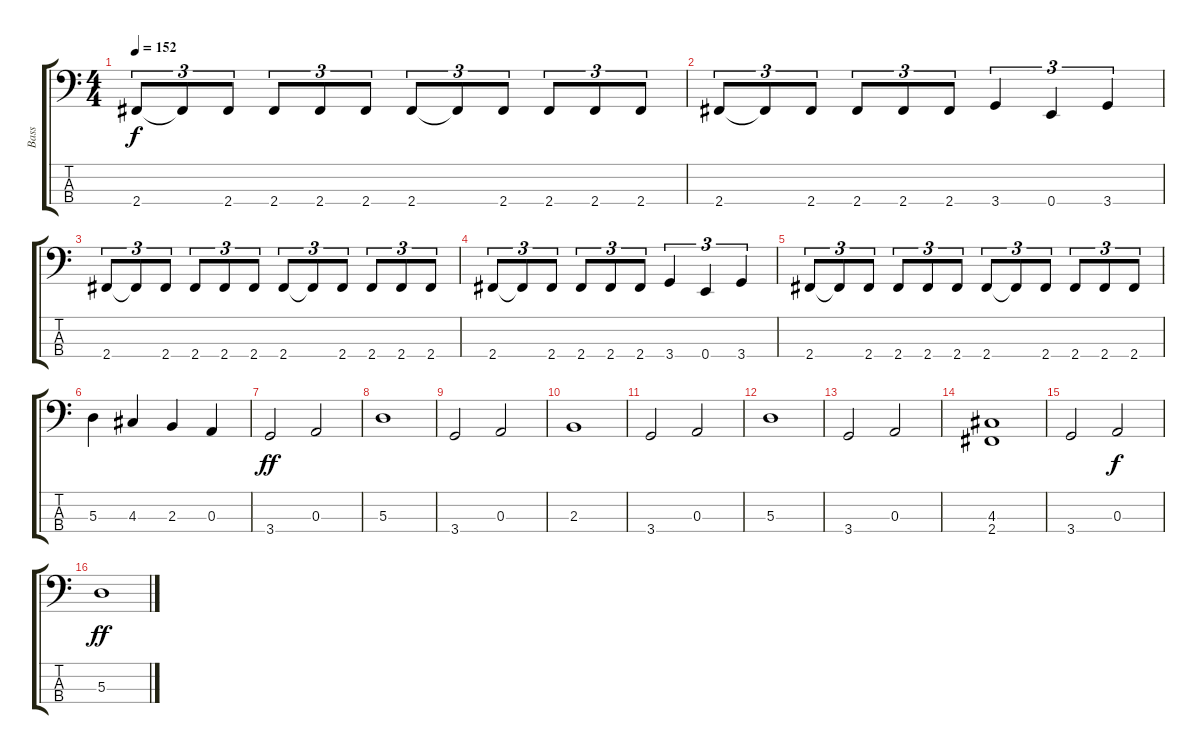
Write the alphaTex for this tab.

\track ("Bass" "Bass") {instrument electricbassfinger}
\staff {score tabs}
\tuning (G2 D2 A1 E1) {hide}
\ts (4 4)
\tempo 152
\clef f4
\ks c
2.4.8{tu (3 2) dy f} 2.4{t}.8{tu (3 2)} 2.4.8{tu (3 2)} 2.4.8{tu (3 2)} 2.4.8{tu (3 2)} 2.4.8{tu (3 2)} 2.4.8{tu (3 2)} 2.4{t}.8{tu (3 2)} 2.4.8{tu (3 2)} 2.4.8{tu (3 2)} 2.4.8{tu (3 2)} 2.4.8{tu (3 2)} |
2.4.8{tu (3 2)} 2.4{t}.8{tu (3 2)} 2.4.8{tu (3 2)} 2.4.8{tu (3 2)} 2.4.8{tu (3 2)} 2.4.8{tu (3 2)} 3.4.4{tu (3 2)} 0.4.4{tu (3 2)} 3.4.4{tu (3 2)} |
2.4.8{tu (3 2)} 2.4{t}.8{tu (3 2)} 2.4.8{tu (3 2)} 2.4.8{tu (3 2)} 2.4.8{tu (3 2)} 2.4.8{tu (3 2)} 2.4.8{tu (3 2)} 2.4{t}.8{tu (3 2)} 2.4.8{tu (3 2)} 2.4.8{tu (3 2)} 2.4.8{tu (3 2)} 2.4.8{tu (3 2)} |
2.4.8{tu (3 2)} 2.4{t}.8{tu (3 2)} 2.4.8{tu (3 2)} 2.4.8{tu (3 2)} 2.4.8{tu (3 2)} 2.4.8{tu (3 2)} 3.4.4{tu (3 2)} 0.4.4{tu (3 2)} 3.4.4{tu (3 2)} |
2.4.8{tu (3 2)} 2.4{t}.8{tu (3 2)} 2.4.8{tu (3 2)} 2.4.8{tu (3 2)} 2.4.8{tu (3 2)} 2.4.8{tu (3 2)} 2.4.8{tu (3 2)} 2.4{t}.8{tu (3 2)} 2.4.8{tu (3 2)} 2.4.8{tu (3 2)} 2.4.8{tu (3 2)} 2.4.8{tu (3 2)} |
5.3.4 4.3.4 2.3.4 0.3.4 |
3.4.2{dy ff} 0.3.2 |
5.3.1 |
3.4.2 0.3.2 |
2.3.1 |
3.4.2 0.3.2 |
5.3.1 |
3.4.2 0.3.2 |
(4.3 2.4).1 |
3.4.2 0.3.2{dy f} |
5.3.1{dy ff}
